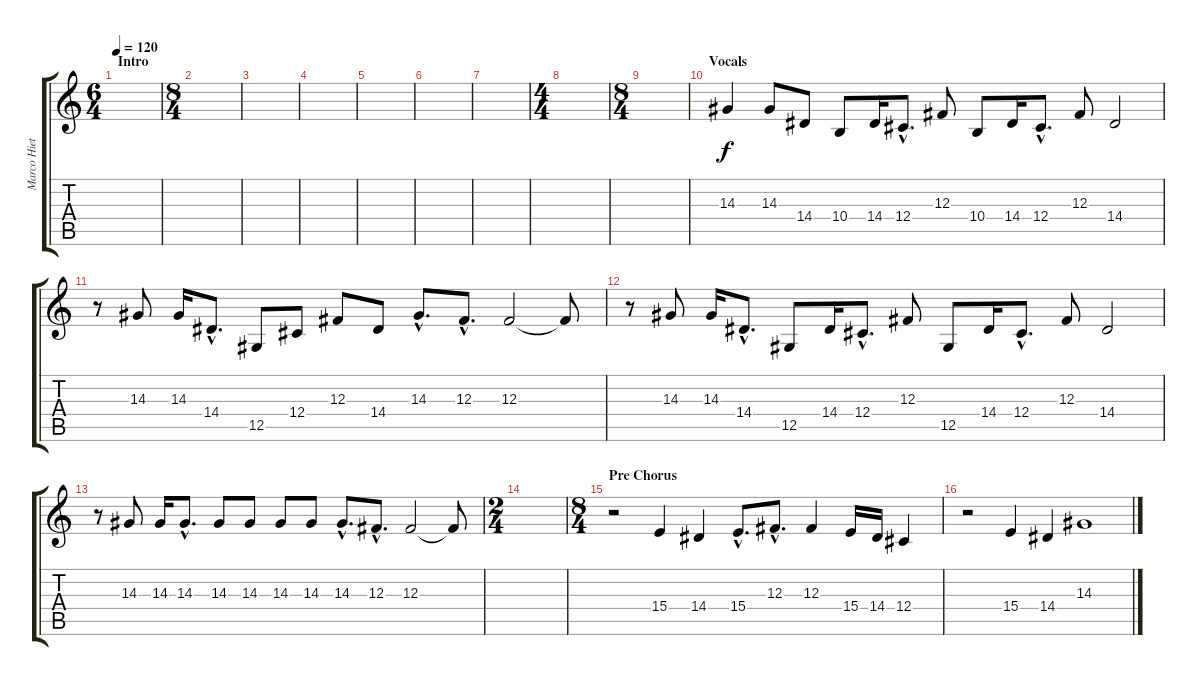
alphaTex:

\track ("Marco Hietala - Vox" "Marco Hiet") {instrument lead1square}
\staff {score tabs}
\tuning (Eb4 Bb3 Gb3 Db3 Ab2 Eb2) {hide}
\ts (6 4)
\section ("" "Intro")
\tempo 120
\clef g2
\ks c
|
\ts (8 4)
|
|
|
|
|
|
\ts (4 4)
|
\ts (8 4)
|
\section ("" "Vocals")
14.3.4 14.3.8 14.4.8 10.4.8 14.4.16 12.4{hac}.8{d} 12.3.8 10.4.8 14.4.16 12.4{hac}.8{d} 12.3.8 14.4.2 |
r.8 14.3.8 14.3.16 14.4{hac}.8{d} 12.5.8 12.4.8 12.3.8 14.4.8 14.3{hac}.8{d} 12.3{hac}.8{d} 12.3.2 12.3{t}.8 |
r.8 14.3.8 14.3.16 14.4{hac}.8{d} 12.5.8 14.4.16 12.4{hac}.8{d} 12.3.8 12.5.8 14.4.16 12.4{hac}.8{d} 12.3.8 14.4.2 |
r.8 14.3.8 14.3.16 14.3{hac}.8{d} 14.3.8 14.3.8 14.3.8 14.3.8 14.3{hac}.8{d} 12.3{hac}.8{d} 12.3.2 12.3{t}.8 |
\ts (2 4)
|
\ts (8 4)
\section ("" "Pre Chorus")
r.2 15.4.4 14.4.4 15.4{hac}.8{d} 12.3{hac}.8{d} 12.3.4 15.4.16 14.4.16 12.4.4 |
r.2 15.4.4 14.4.4 14.3.1
